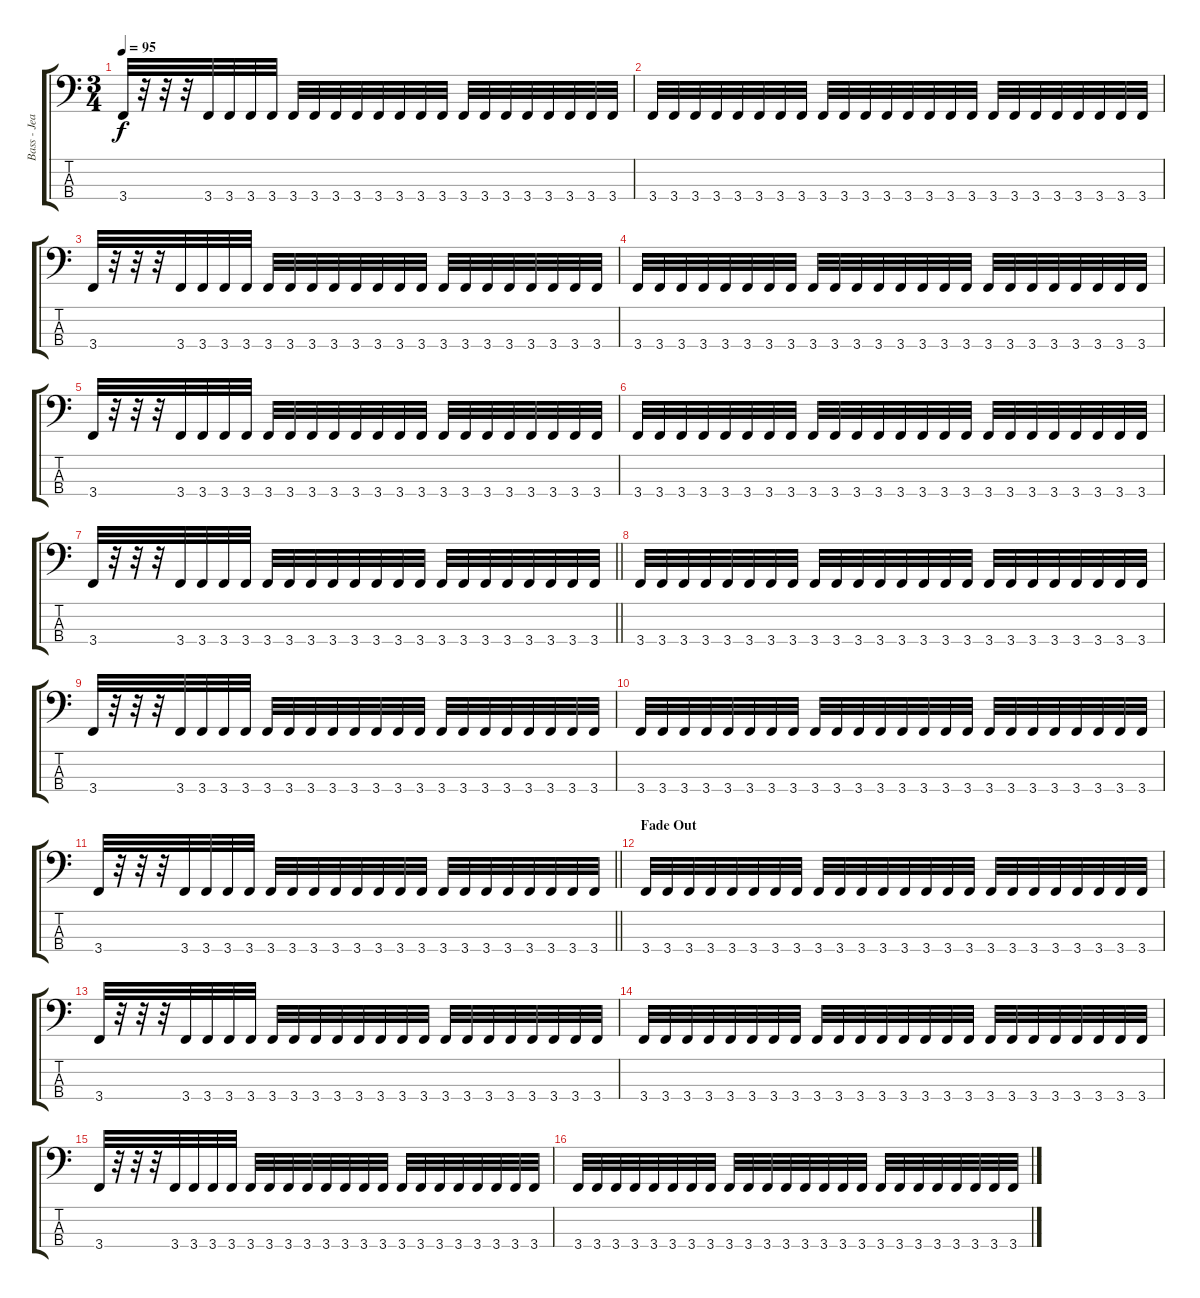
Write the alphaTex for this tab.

\track ("Bass - Jean Michel Labadie" "Bass - Jea") {instrument electricbasspick}
\staff {score tabs}
\tuning (F2 C2 G1 D1) {hide}
\ts (3 4)
\tempo 95
\clef f4
\ks c
3.4.32{dy f} r.32 r.32 r.32 3.4.32 3.4.32 3.4.32 3.4.32 3.4.32 3.4.32 3.4.32 3.4.32 3.4.32 3.4.32 3.4.32 3.4.32 3.4.32 3.4.32 3.4.32 3.4.32 3.4.32 3.4.32 3.4.32 3.4.32 |
3.4.32 3.4.32 3.4.32 3.4.32 3.4.32 3.4.32 3.4.32 3.4.32 3.4.32 3.4.32 3.4.32 3.4.32 3.4.32 3.4.32 3.4.32 3.4.32 3.4.32 3.4.32 3.4.32 3.4.32 3.4.32 3.4.32 3.4.32 3.4.32 |
3.4.32 r.32 r.32 r.32 3.4.32 3.4.32 3.4.32 3.4.32 3.4.32 3.4.32 3.4.32 3.4.32 3.4.32 3.4.32 3.4.32 3.4.32 3.4.32 3.4.32 3.4.32 3.4.32 3.4.32 3.4.32 3.4.32 3.4.32 |
3.4.32 3.4.32 3.4.32 3.4.32 3.4.32 3.4.32 3.4.32 3.4.32 3.4.32 3.4.32 3.4.32 3.4.32 3.4.32 3.4.32 3.4.32 3.4.32 3.4.32 3.4.32 3.4.32 3.4.32 3.4.32 3.4.32 3.4.32 3.4.32 |
3.4.32 r.32 r.32 r.32 3.4.32 3.4.32 3.4.32 3.4.32 3.4.32 3.4.32 3.4.32 3.4.32 3.4.32 3.4.32 3.4.32 3.4.32 3.4.32 3.4.32 3.4.32 3.4.32 3.4.32 3.4.32 3.4.32 3.4.32 |
3.4.32 3.4.32 3.4.32 3.4.32 3.4.32 3.4.32 3.4.32 3.4.32 3.4.32 3.4.32 3.4.32 3.4.32 3.4.32 3.4.32 3.4.32 3.4.32 3.4.32 3.4.32 3.4.32 3.4.32 3.4.32 3.4.32 3.4.32 3.4.32 |
\barLineRight lightlight
3.4.32 r.32 r.32 r.32 3.4.32 3.4.32 3.4.32 3.4.32 3.4.32 3.4.32 3.4.32 3.4.32 3.4.32 3.4.32 3.4.32 3.4.32 3.4.32 3.4.32 3.4.32 3.4.32 3.4.32 3.4.32 3.4.32 3.4.32 |
3.4.32 3.4.32 3.4.32 3.4.32 3.4.32 3.4.32 3.4.32 3.4.32 3.4.32 3.4.32 3.4.32 3.4.32 3.4.32 3.4.32 3.4.32 3.4.32 3.4.32 3.4.32 3.4.32 3.4.32 3.4.32 3.4.32 3.4.32 3.4.32 |
3.4.32 r.32 r.32 r.32 3.4.32 3.4.32 3.4.32 3.4.32 3.4.32 3.4.32 3.4.32 3.4.32 3.4.32 3.4.32 3.4.32 3.4.32 3.4.32 3.4.32 3.4.32 3.4.32 3.4.32 3.4.32 3.4.32 3.4.32 |
3.4.32 3.4.32 3.4.32 3.4.32 3.4.32 3.4.32 3.4.32 3.4.32 3.4.32 3.4.32 3.4.32 3.4.32 3.4.32 3.4.32 3.4.32 3.4.32 3.4.32 3.4.32 3.4.32 3.4.32 3.4.32 3.4.32 3.4.32 3.4.32 |
\barLineRight lightlight
3.4.32 r.32 r.32 r.32 3.4.32 3.4.32 3.4.32 3.4.32 3.4.32 3.4.32 3.4.32 3.4.32 3.4.32 3.4.32 3.4.32 3.4.32 3.4.32 3.4.32 3.4.32 3.4.32 3.4.32 3.4.32 3.4.32 3.4.32 |
\section ("" "Fade Out")
3.4.32{volume 0} 3.4.32 3.4.32 3.4.32 3.4.32 3.4.32 3.4.32 3.4.32 3.4.32 3.4.32 3.4.32 3.4.32 3.4.32 3.4.32 3.4.32 3.4.32 3.4.32 3.4.32 3.4.32 3.4.32 3.4.32 3.4.32 3.4.32 3.4.32 |
3.4.32 r.32 r.32 r.32 3.4.32 3.4.32 3.4.32 3.4.32 3.4.32 3.4.32 3.4.32 3.4.32 3.4.32 3.4.32 3.4.32 3.4.32 3.4.32 3.4.32 3.4.32 3.4.32 3.4.32 3.4.32 3.4.32 3.4.32 |
3.4.32 3.4.32 3.4.32 3.4.32 3.4.32 3.4.32 3.4.32 3.4.32 3.4.32 3.4.32 3.4.32 3.4.32 3.4.32 3.4.32 3.4.32 3.4.32 3.4.32 3.4.32 3.4.32 3.4.32 3.4.32 3.4.32 3.4.32 3.4.32 |
3.4.32 r.32 r.32 r.32 3.4.32 3.4.32 3.4.32 3.4.32 3.4.32 3.4.32 3.4.32 3.4.32 3.4.32 3.4.32 3.4.32 3.4.32 3.4.32 3.4.32 3.4.32 3.4.32 3.4.32 3.4.32 3.4.32 3.4.32 |
3.4.32 3.4.32 3.4.32 3.4.32 3.4.32 3.4.32 3.4.32 3.4.32 3.4.32 3.4.32 3.4.32 3.4.32 3.4.32 3.4.32 3.4.32 3.4.32 3.4.32 3.4.32 3.4.32 3.4.32 3.4.32 3.4.32 3.4.32 3.4.32
